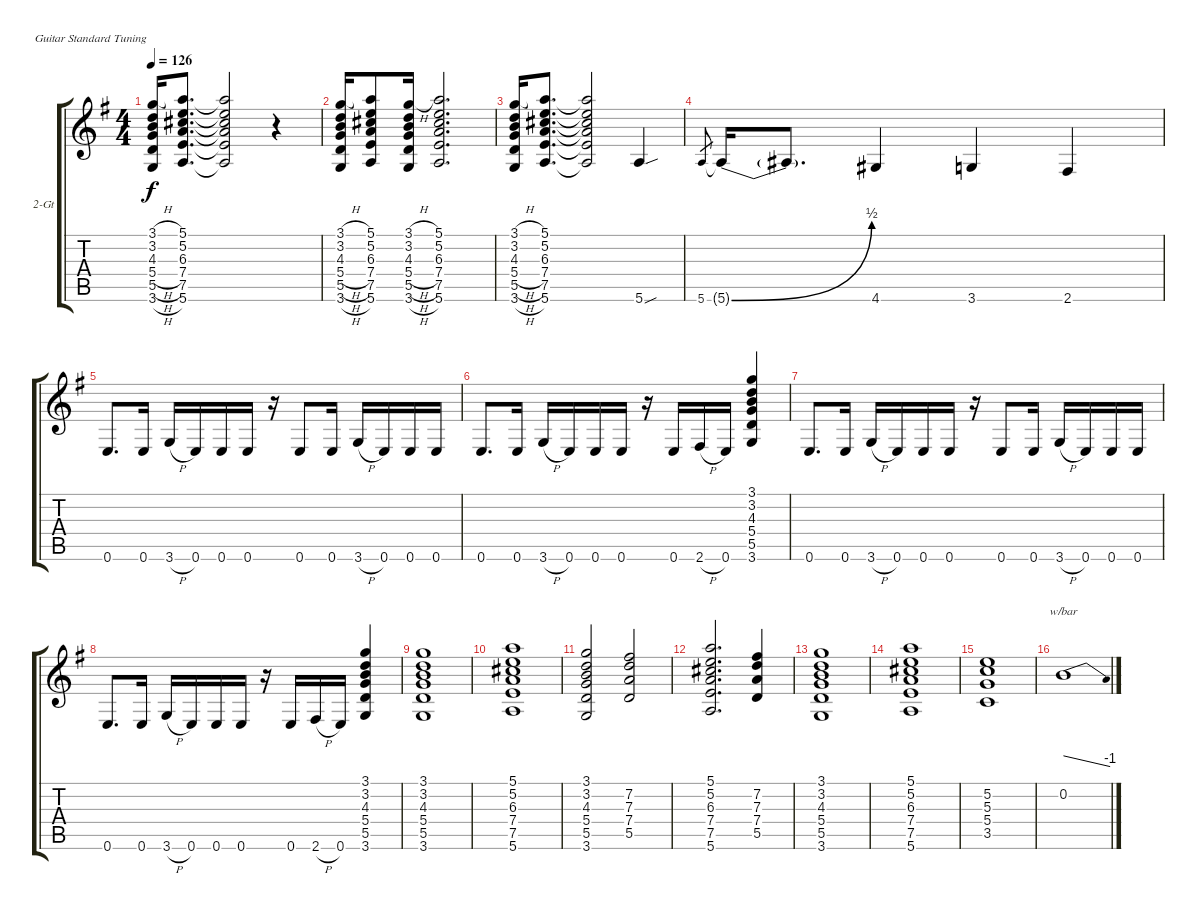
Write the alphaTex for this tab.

\defaultSystemsLayout 4
\bracketExtendMode groupsimilarinstruments
\firstSystemTrackNameOrientation horizontal
\otherSystemsTrackNameOrientation horizontal
\track ("Guitar 2" "2-Gt") {instrument distortionguitar}
\staff {score tabs}
\tuning (E4 B3 G3 D3 A2 E2)
\ts (4 4)
\tempo 126
\clef g2
\scale
1.05549
\ks g
(3.6{h} 5.5{h} 5.4{h} 4.3{h} 3.2{h} 3.1{h}).16{dy f} (5.6 7.5 7.4 6.3 5.2 5.1).8{d} (5.6{t} 7.5{t} 7.4{t} 6.3{t} 5.2{t} 5.1{t}).2 r.4 |
\scale
0.944515 (3.6{h} 5.5{h} 5.4{h} 4.3{h} 3.2{h} 3.1{h}).16 (5.6 7.5 7.4 6.3 5.2 5.1).8 (3.6{h} 5.5{h} 5.4{h} 4.3{h} 3.2{h} 3.1{h}).16 (5.6 7.5 7.4 6.3 5.2 5.1).2{d} |
\scale
1.05549 (3.6{h} 5.5{h} 5.4{h} 4.3{h} 3.2{h} 3.1{h}).16 (5.6 7.5 7.4 6.3 5.2 5.1).8{d} (5.6{t} 7.5{t} 7.4{t} 6.3{t} 5.2{t} 5.1{t}).2 5.6{sou}.4 |
\scale
0.944515 5.6.8{gr} 5.6{be (bend 0 0 15.6 2) t}.16 5.6{t}.8{d} 4.6.4 3.6.4 2.6.4 |
\scale
1.05549 0.6.8{d} 0.6.16 3.6{h}.16 0.6.16 0.6.16 0.6.16 r.16 0.6.8 0.6.16 3.6{h}.16 0.6.16 0.6.16 0.6.16 |
\scale
0.944515 0.6.8{d} 0.6.16 3.6{h}.16 0.6.16 0.6.16 0.6.16 r.16 0.6.16 2.6{h}.16 0.6.16 (3.6 5.5 5.4 4.3 3.2 3.1).4 |
\scale
1.05549 0.6.8{d} 0.6.16 3.6{h}.16 0.6.16 0.6.16 0.6.16 r.16 0.6.8 0.6.16 3.6{h}.16 0.6.16 0.6.16 0.6.16 |
\scale
0.944515 0.6.8{d} 0.6.16 3.6{h}.16 0.6.16 0.6.16 0.6.16 r.16 0.6.16 2.6{h}.16 0.6.16 (3.6 5.5 5.4 4.3 3.2 3.1).4 |
\scale
1.05549 (3.6 5.5 5.4 4.3 3.2 3.1).1 |
\scale
0.944515 (5.6 7.5 7.4 6.3 5.2 5.1).1 |
\scale
1.05549 (3.6 5.5 5.4 4.3 3.2 3.1).2 (5.5 7.4 7.3 7.2).2 |
\scale
0.944515 (5.6 7.5 7.4 6.3 5.2 5.1).2{d} (5.5 7.4 7.3 7.2).4 |
\scale
1.05549 (3.6 5.5 5.4 4.3 3.2 3.1).1 |
\scale
0.944515 (5.6 7.5 7.4 6.3 5.2 5.1).1 |
\scale
1.05549 (3.5 5.4 5.3 5.2).1 |
\scale
0.944515 0.2.1{tbe (dive default 0 0 45 -4)}
